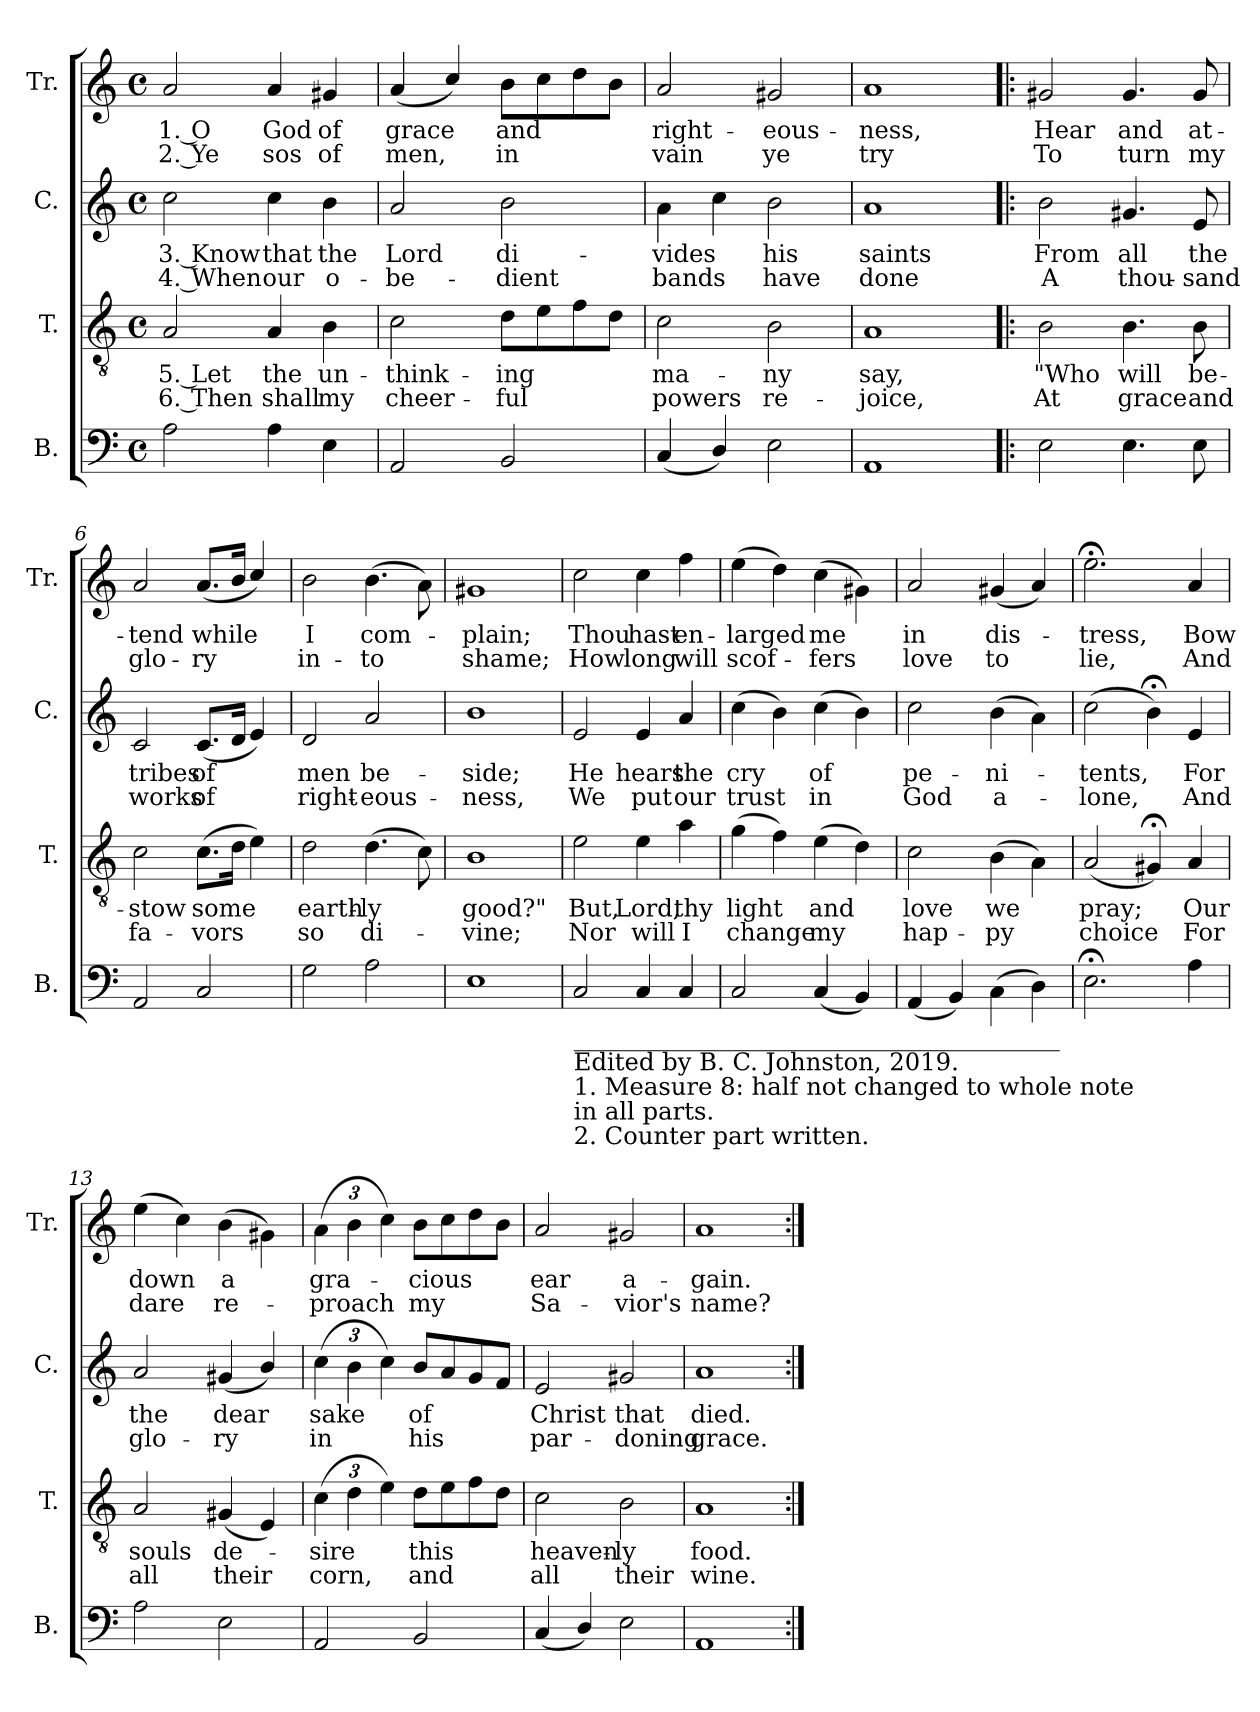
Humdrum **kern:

**kern	**kern	**text	**text	**kern	**text	**text	**kern	**text	**text
*part4	*part3	*part3	*part3	*part2	*part2	*part2	*part1	*part1	*part1
*staff4	*staff3	*staff3	*staff3	*staff2	*staff2	*staff2	*staff1	*staff1	*staff1
*I"B.	*I"T.	*	*	*I"C.	*	*	*I"Tr.	*	*
*I'B.	*I'T.	*	*	*I'C.	*	*	*I'Tr.	*	*
*clefF4	*clefGv2	*	*	*clefG2	*	*	*clefG2	*	*
*k[]	*k[]	*	*	*k[]	*	*	*k[]	*	*
*M4/4	*M4/4	*	*	*M4/4	*	*	*M4/4	*	*
*met(c)	*met(c)	*	*	*met(c)	*	*	*met(c)	*	*
*MM140	*MM140	*	*	*MM140	*	*	*MM140	*	*
=1	=1	=1	=1	=1	=1	=1	=1	=1	=1
!	!	!LO:LY:b	!LO:LY:b	!	!LO:LY:b	!LO:LY:b	!	!LO:LY:b	!LO:LY:b
2A\	2A/	5. Let	6. Then	2cc\	3. Know	4. When	2a/	1. O	2. Ye
!	!	!LO:LY:b	!LO:LY:b	!	!LO:LY:b	!LO:LY:b	!	!LO:LY:b	!LO:LY:b
4A\	4A/	the	shall	4cc\	that	our	4a/	God	sos
!	!	!LO:LY:b	!LO:LY:b	!	!LO:LY:b	!LO:LY:b	!	!LO:LY:b	!LO:LY:b
4E\	4B\	un-	my	4b\	the	o-	4g#X/	of	of
=2	=2	=2	=2	=2	=2	=2	=2	=2	=2
!	!	!LO:LY:b	!LO:LY:b	!	!LO:LY:b	!LO:LY:b	!	!LO:LY:b	!LO:LY:b
2AA/	2c\	-think-	cheer-	2a/	Lord	-be-	(<4a/	grace	men,
.	.	.	.	.	.	.	4cc/)	.	.
!	!	!LO:LY:b	!LO:LY:b	!	!LO:LY:b	!LO:LY:b	!	!LO:LY:b	!LO:LY:b
2BB/	8d\L	-ing	-ful	2b\	di-	-dient	8b\L	and	in
.	8e\	.	.	.	.	.	8cc\	.	.
.	8f\	.	.	.	.	.	8dd\	.	.
.	8d\J	.	.	.	.	.	8b\J	.	.
=3	=3	=3	=3	=3	=3	=3	=3	=3	=3
!	!	!LO:LY:b	!LO:LY:b	!	!LO:LY:b	!LO:LY:b	!	!LO:LY:b	!LO:LY:b
(<4C/	2c\	ma-	powers	4a\	-vides	bands	2a/	right-	vain
4D/)	.	.	.	4cc\	.	.	.	.	.
!	!	!LO:LY:b	!LO:LY:b	!	!LO:LY:b	!LO:LY:b	!	!LO:LY:b	!LO:LY:b
2E\	2B\	-ny	re-	2b\	his	have	2g#X/	-eous-	ye
=4	=4	=4	=4	=4	=4	=4	=4	=4	=4
!	!	!LO:LY:b	!LO:LY:b	!	!LO:LY:b	!LO:LY:b	!	!LO:LY:b	!LO:LY:b
1AA	1A	say,	-joice,	1a	saints	done	1a	-ness,	try
=5!|:	=5!|:	=5!|:	=5!|:	=5!|:	=5!|:	=5!|:	=5!|:	=5!|:	=5!|:
!	!	!LO:LY:b	!LO:LY:b	!	!LO:LY:b	!LO:LY:b	!	!LO:LY:b	!LO:LY:b
2E\	2B\	"Who	At	2b\	From	A	2g#X/	Hear	To
!	!	!LO:LY:b	!LO:LY:b	!	!LO:LY:b	!LO:LY:b	!	!LO:LY:b	!LO:LY:b
4.E\	4.B\	will	grace	4.g#X/	all	thou-	4.g#/	and	turn
!	!	!LO:LY:b	!LO:LY:b	!	!LO:LY:b	!LO:LY:b	!	!LO:LY:b	!LO:LY:b
8E\	8B\	be-	and	8e/	the	-sand	8g#/	at-	my
=6	=6	=6	=6	=6	=6	=6	=6	=6	=6
!	!	!LO:LY:b	!LO:LY:b	!	!LO:LY:b	!LO:LY:b	!	!LO:LY:b	!LO:LY:b
2AA/	2c\	-stow	fa-	2c/	tribes	works	2a/	-tend	glo-
!	!	!LO:LY:b	!LO:LY:b	!	!LO:LY:b	!LO:LY:b	!	!LO:LY:b	!LO:LY:b
2C/	(>8.c\L	some	-vors	(<8.c/L	of	of	(<8.a/L	while	-ry
.	16d\Jk	.	.	16d/Jk	.	.	16b/Jk	.	.
.	4e\)	.	.	4e/)	.	.	4cc/)	.	.
=7	=7	=7	=7	=7	=7	=7	=7	=7	=7
!	!	!LO:LY:b	!LO:LY:b	!	!LO:LY:b	!LO:LY:b	!	!LO:LY:b	!LO:LY:b
2G\	2d\	earth-	so	2d/	men	-right-	2b\	I	in-
!	!	!LO:LY:b	!LO:LY:b	!	!LO:LY:b	!LO:LY:b	!	!LO:LY:b	!LO:LY:b
2A\	(>4.d\	-ly	di-	2a/	be-	-eous-	(>4.b\	com-	-to
.	8c\)	.	.	.	.	.	8a\)	.	.
=8	=8	=8	=8	=8	=8	=8	=8	=8	=8
!	!	!LO:LY:b	!LO:LY:b	!	!LO:LY:b	!LO:LY:b	!	!LO:LY:b	!LO:LY:b
1E	1B	good?"	-vine;	1b	-side;	-ness,	1g#X	-plain;	shame;
!!LO:LB:g=z
=9	=9	=9	=9	=9	=9	=9	=9	=9	=9
!LO:TX:b:t=________________________________________	!	!	!	!	!	!	!	!	!
!LO:TX:b:t=Edited by B. C. Johnston, 2019.	!	!	!	!	!	!	!	!	!
!LO:TX:b:t=1. Measure 8&colon; half not changed to whole note	!	!	!	!	!	!	!	!	!
!LO:TX:b:t=in all parts.	!	!	!	!	!	!	!	!	!
!LO:TX:b:t=2. Counter part written.	!	!	!	!	!	!	!	!	!
!	!	!LO:LY:b	!LO:LY:b	!	!LO:LY:b	!LO:LY:b	!	!LO:LY:b	!LO:LY:b
2C/	2e\	But,	Nor	2e/	He	We	2cc\	Thou	How
!	!	!LO:LY:b	!LO:LY:b	!	!LO:LY:b	!LO:LY:b	!	!LO:LY:b	!LO:LY:b
4C/	4e\	Lord,	will	4e/	hears	put	4cc\	hast	long
!	!	!LO:LY:b	!LO:LY:b	!	!LO:LY:b	!LO:LY:b	!	!LO:LY:b	!LO:LY:b
4C/	4a\	thy	I	4a/	the	our	4ff\	en-	will
=10	=10	=10	=10	=10	=10	=10	=10	=10	=10
!	!	!LO:LY:b	!LO:LY:b	!	!LO:LY:b	!LO:LY:b	!	!LO:LY:b	!LO:LY:b
2C/	(>4g\	light	change	(>4cc\	cry	trust	(>4ee\	-larged	scof-
.	4f\)	.	.	4b\)	.	.	4dd\)	.	.
!	!	!LO:LY:b	!LO:LY:b	!	!LO:LY:b	!LO:LY:b	!	!LO:LY:b	!LO:LY:b
(<4C/	(>4e\	and	my	(>4cc\	of	in	(>4cc\	me	-fers
4BB/)	4d\)	.	.	4b\)	.	.	4g#X\)	.	.
=11	=11	=11	=11	=11	=11	=11	=11	=11	=11
!	!	!LO:LY:b	!LO:LY:b	!	!LO:LY:b	!LO:LY:b	!	!LO:LY:b	!LO:LY:b
(<4AA/	2c\	love	hap-	2cc\	pe-	God	2a/	in	love
4BB/)	.	.	.	.	.	.	.	.	.
!	!	!LO:LY:b	!LO:LY:b	!	!LO:LY:b	!LO:LY:b	!	!LO:LY:b	!LO:LY:b
(>4C\	(>4B\	we	-py	(>4b\	-ni-	a-	(<4g#X/	dis-	to
4D\)	4A\)	.	.	4a\)	.	.	4a/)	.	.
=12	=12	=12	=12	=12	=12	=12	=12	=12	=12
!	!	!LO:LY:b	!LO:LY:b	!	!LO:LY:b	!LO:LY:b	!	!LO:LY:b	!LO:LY:b
2.E;<\	(<2A/	pray;	choice	(>2cc\	-tents,	-lone,	2.ee;<\	-tress,	lie,
.	4G#X;</)	.	.	4b;<\)	.	.	.	.	.
!	!	!LO:LY:b	!LO:LY:b	!	!LO:LY:b	!LO:LY:b	!	!LO:LY:b	!LO:LY:b
4A\	4A/	Our	For	4e/	For	And	4a/	Bow	And
=13	=13	=13	=13	=13	=13	=13	=13	=13	=13
!	!	!LO:LY:b	!LO:LY:b	!	!LO:LY:b	!LO:LY:b	!	!LO:LY:b	!LO:LY:b
2A\	2A/	souls	all	2a/	the	glo-	(>4ee\	down	dare
.	.	.	.	.	.	.	4cc\)	.	.
!	!	!LO:LY:b	!LO:LY:b	!	!LO:LY:b	!LO:LY:b	!	!LO:LY:b	!LO:LY:b
2E\	(<4G#X/	de-	their	(<4g#X/	dear	-ry	(>4b\	a	re-
.	4E/)	.	.	4b/)	.	.	4g#X\)	.	.
=14	=14	=14	=14	=14	=14	=14	=14	=14	=14
*	*Xbrackettup	*	*	*	*	*	*	*	*
!	!	!LO:LY:b	!LO:LY:b	!	!	!	!	!	!
*	*	*	*	*Xbrackettup	*	*	*	*	*
!	!	!	!	!	!LO:LY:b	!LO:LY:b	!	!	!
*	*	*	*	*	*	*	*Xbrackettup	*	*
!	!	!	!	!	!	!	!	!LO:LY:b	!LO:LY:b
2AA/	(>6c\	-sire	corn,	(>6cc\	sake	in	(>6a\	gra-	-proach
.	6d\	.	.	6b\	.	.	6b\	.	.
.	6e\)	.	.	6cc\)	.	.	6cc\)	.	.
!	!	!LO:LY:b	!LO:LY:b	!	!LO:LY:b	!LO:LY:b	!	!LO:LY:b	!LO:LY:b
2BB/	8d\L	this	and	8b/L	of	his	8b\L	-cious	my
.	8e\	.	.	8a/	.	.	8cc\	.	.
.	8f\	.	.	8g/	.	.	8dd\	.	.
.	8d\J	.	.	8f/J	.	.	8b\J	.	.
=15	=15	=15	=15	=15	=15	=15	=15	=15	=15
!	!	!LO:LY:b	!LO:LY:b	!	!LO:LY:b	!LO:LY:b	!	!LO:LY:b	!LO:LY:b
(<4C/	2c\	heaven-	all	2e/	Christ	par-	2a/	ear	Sa-
4D/)	.	.	.	.	.	.	.	.	.
!	!	!LO:LY:b	!LO:LY:b	!	!LO:LY:b	!LO:LY:b	!	!LO:LY:b	!LO:LY:b
2E\	2B\	-ly	their	2g#X/	that	-doning	2g#X/	a-	-vior's
=16	=16	=16	=16	=16	=16	=16	=16	=16	=16
!	!	!LO:LY:b	!LO:LY:b	!	!LO:LY:b	!LO:LY:b	!	!LO:LY:b	!LO:LY:b
1AA	1A	food.	wine.	1a	died.	grace.	1a	-gain.	name?
=:|!	=:|!	=:|!	=:|!	=:|!	=:|!	=:|!	=:|!	=:|!	=:|!
*-	*-	*-	*-	*-	*-	*-	*-	*-	*-
